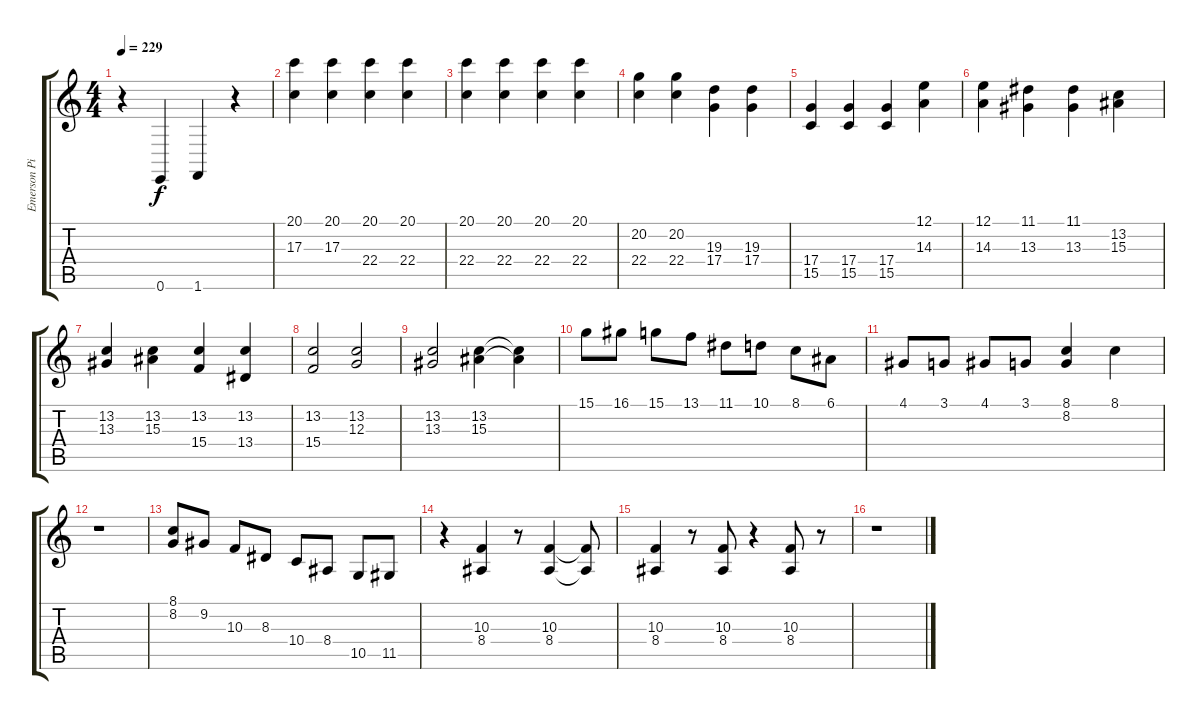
\track ("Emerson Piano RH" "Emerson Pi") {instrument acousticgrandpiano}
\staff {score tabs}
\tuning (E4 B3 G3 D3 A2 E2) {hide}
\ts (4 4)
\tempo 229
\clef g2
\ks c
r.4{dy f} 0.6.4 1.6.4 r.4 |
(20.1 17.3).4{volume 12 balance 5} (20.1 17.3).4 (20.1 22.4).4 (20.1 22.4).4 |
(20.1 22.4).4 (20.1 22.4).4 (20.1 22.4).4 (20.1 22.4).4 |
(20.2 22.4).4 (20.2 22.4).4 (19.3 17.4).4 (19.3 17.4).4 |
(17.4 15.5).4 (17.4 15.5).4 (17.4 15.5).4 (12.1 14.3).4 |
(12.1 14.3).4 (11.1 13.3).4 (11.1 13.3).4 (13.2 15.3).4 |
(13.2 13.3).4 (13.2 15.3).4 (13.2 15.4).4 (13.2 13.4).4 |
(13.2 15.4).2 (13.2 12.3).2 |
(13.2 13.3).2 (13.2 15.3).4 (13.2{t} 15.3{t}).4 |
15.1.8 16.1.8 15.1.8 13.1.8 11.1.8 10.1.8 8.1.8 6.1.8 |
4.1.8 3.1.8 4.1.8 3.1.8 (8.1 8.2).4 8.1.4 |
r.1 |
(8.1 8.2).8 9.2.8 10.3.8 8.3.8 10.4.8 8.4.8 10.5.8 11.5.8 |
r.4 (10.3 8.4).4 r.8 (10.3 8.4).4 (10.3{t} 8.4{t}).8 |
(10.3 8.4).4 r.8 (10.3 8.4).8 r.4 (10.3 8.4).8 r.8 |
r.1
